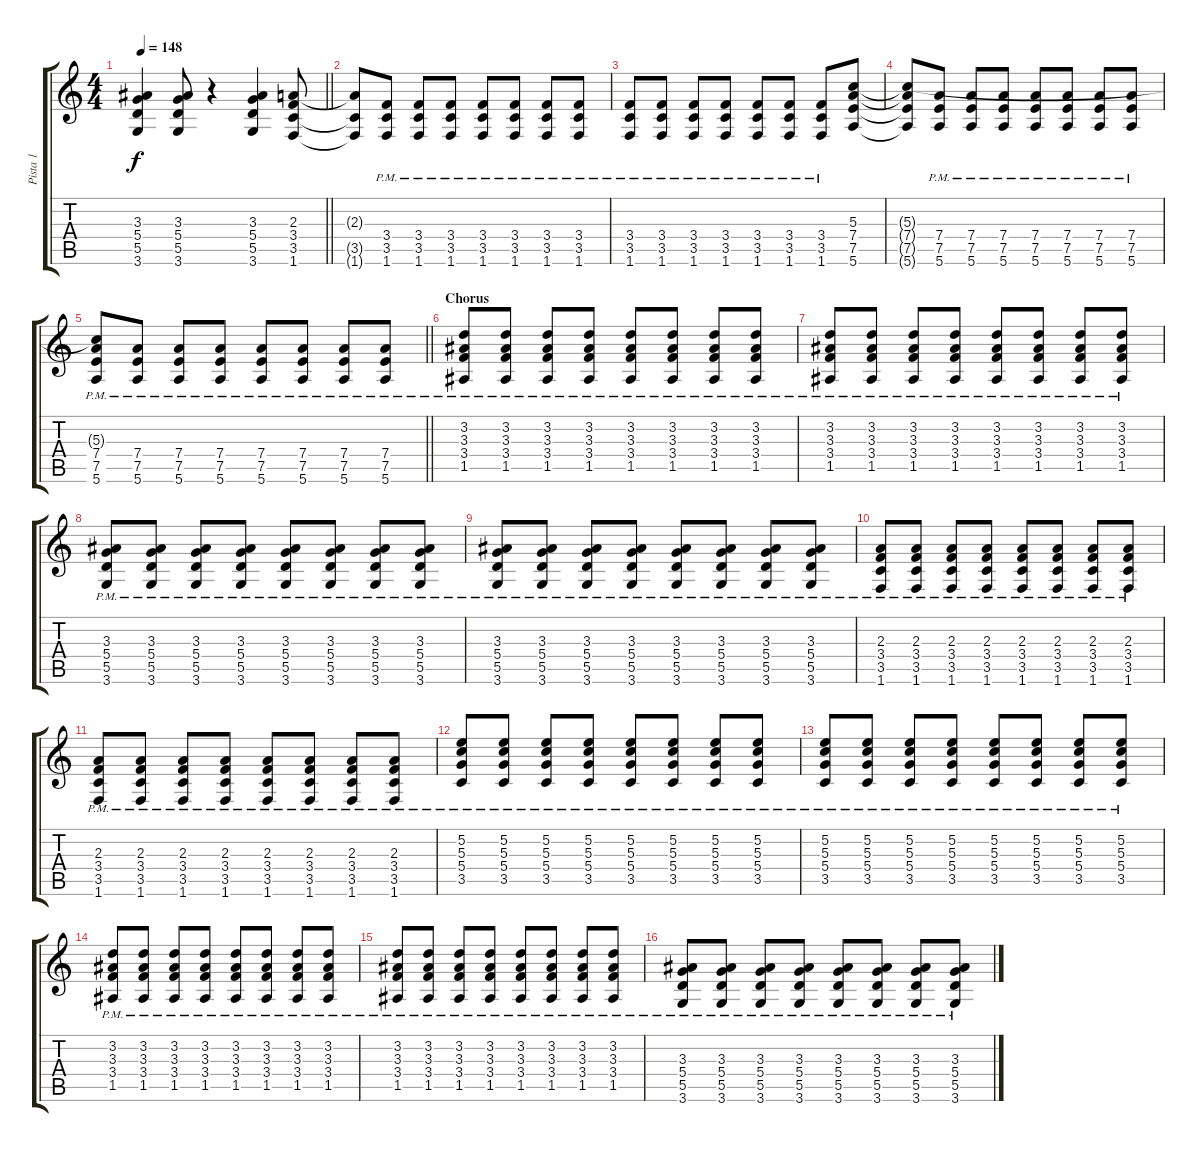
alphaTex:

\track ("Pista 1" "Pista 1") {instrument electricguitarclean}
\staff {score tabs}
\tuning (E4 B3 G3 D3 A2 E2) {hide}
\ts (4 4)
\tempo 148
\clef g2
\barLineRight lightlight
\ks c
(3.3 5.4 5.5 3.6).4{dy f} (3.3 5.4 5.5 3.6).8 r.4 (3.3 5.4 5.5 3.6).4 (2.3 3.4 3.5 1.6).8 |
(2.3{t} 3.5{t} 1.6{t}).8 (3.4{pm} 3.5{pm} 1.6{pm}).8 (3.4{pm} 3.5{pm} 1.6{pm}).8 (3.4{pm} 3.5{pm} 1.6{pm}).8 (3.4{pm} 3.5{pm} 1.6{pm}).8 (3.4{pm} 3.5{pm} 1.6{pm}).8 (3.4{pm} 3.5{pm} 1.6{pm}).8 (3.4{pm} 3.5{pm} 1.6{pm}).8 |
(3.4{pm} 3.5{pm} 1.6{pm}).8 (3.4{pm} 3.5{pm} 1.6{pm}).8 (3.4{pm} 3.5{pm} 1.6{pm}).8 (3.4{pm} 3.5{pm} 1.6{pm}).8 (3.4{pm} 3.5{pm} 1.6{pm}).8 (3.4{pm} 3.5{pm} 1.6{pm}).8 (3.4{pm} 3.5{pm} 1.6{pm}).8 (5.3 7.4 7.5 5.6).8 |
(5.3{t} 7.4{t} 7.5{t} 5.6{t}).8 (7.4{pm} 7.5{pm} 5.6{pm}).8 (7.4{pm} 7.5{pm} 5.6{pm}).8 (7.4{pm} 7.5{pm} 5.6{pm}).8 (7.4{pm} 7.5{pm} 5.6{pm}).8 (7.4{pm} 7.5{pm} 5.6{pm}).8 (7.4{pm} 7.5{pm} 5.6{pm}).8 (7.4{pm} 7.5{pm} 5.6{pm}).8 |
\barLineRight lightlight
(5.3{t} 7.4{pm} 7.5{pm} 5.6{pm}).8 (7.4{pm} 7.5{pm} 5.6{pm}).8 (7.4{pm} 7.5{pm} 5.6{pm}).8 (7.4{pm} 7.5{pm} 5.6{pm}).8 (7.4{pm} 7.5{pm} 5.6{pm}).8 (7.4{pm} 7.5{pm} 5.6{pm}).8 (7.4{pm} 7.5{pm} 5.6{pm}).8 (7.4{pm} 7.5{pm} 5.6{pm}).8 |
\section ("" "Chorus")
(3.2{pm} 3.3{pm} 3.4{pm} 1.5{pm}).8 (3.2{pm} 3.3{pm} 3.4{pm} 1.5{pm}).8 (3.2{pm} 3.3{pm} 3.4{pm} 1.5{pm}).8 (3.2{pm} 3.3{pm} 3.4{pm} 1.5{pm}).8 (3.2{pm} 3.3{pm} 3.4{pm} 1.5{pm}).8 (3.2{pm} 3.3{pm} 3.4{pm} 1.5{pm}).8 (3.2{pm} 3.3{pm} 3.4{pm} 1.5{pm}).8 (3.2{pm} 3.3{pm} 3.4{pm} 1.5{pm}).8 |
(3.2{pm} 3.3{pm} 3.4{pm} 1.5{pm}).8 (3.2{pm} 3.3{pm} 3.4{pm} 1.5{pm}).8 (3.2{pm} 3.3{pm} 3.4{pm} 1.5{pm}).8 (3.2{pm} 3.3{pm} 3.4{pm} 1.5{pm}).8 (3.2{pm} 3.3{pm} 3.4{pm} 1.5{pm}).8 (3.2{pm} 3.3{pm} 3.4{pm} 1.5{pm}).8 (3.2{pm} 3.3{pm} 3.4{pm} 1.5{pm}).8 (3.2{pm} 3.3{pm} 3.4{pm} 1.5{pm}).8 |
(3.3{pm} 5.4{pm} 5.5{pm} 3.6{pm}).8 (3.3{pm} 5.4{pm} 5.5{pm} 3.6{pm}).8 (3.3{pm} 5.4{pm} 5.5{pm} 3.6{pm}).8 (3.3{pm} 5.4{pm} 5.5{pm} 3.6{pm}).8 (3.3{pm} 5.4{pm} 5.5{pm} 3.6{pm}).8 (3.3{pm} 5.4{pm} 5.5{pm} 3.6{pm}).8 (3.3{pm} 5.4{pm} 5.5{pm} 3.6{pm}).8 (3.3{pm} 5.4{pm} 5.5{pm} 3.6{pm}).8 |
(3.3{pm} 5.4{pm} 5.5{pm} 3.6{pm}).8 (3.3{pm} 5.4{pm} 5.5{pm} 3.6{pm}).8 (3.3{pm} 5.4{pm} 5.5{pm} 3.6{pm}).8 (3.3{pm} 5.4{pm} 5.5{pm} 3.6{pm}).8 (3.3{pm} 5.4{pm} 5.5{pm} 3.6{pm}).8 (3.3{pm} 5.4{pm} 5.5{pm} 3.6{pm}).8 (3.3{pm} 5.4{pm} 5.5{pm} 3.6{pm}).8 (3.3{pm} 5.4{pm} 5.5{pm} 3.6{pm}).8 |
(2.3{pm} 3.4{pm} 3.5{pm} 1.6{pm}).8 (2.3{pm} 3.4{pm} 3.5{pm} 1.6{pm}).8 (2.3{pm} 3.4{pm} 3.5{pm} 1.6{pm}).8 (2.3{pm} 3.4{pm} 3.5{pm} 1.6{pm}).8 (2.3{pm} 3.4{pm} 3.5{pm} 1.6{pm}).8 (2.3{pm} 3.4{pm} 3.5{pm} 1.6{pm}).8 (2.3{pm} 3.4{pm} 3.5{pm} 1.6{pm}).8 (2.3{pm} 3.4{pm} 3.5{pm} 1.6{pm}).8 |
(2.3{pm} 3.4{pm} 3.5{pm} 1.6{pm}).8 (2.3{pm} 3.4{pm} 3.5{pm} 1.6{pm}).8 (2.3{pm} 3.4{pm} 3.5{pm} 1.6{pm}).8 (2.3{pm} 3.4{pm} 3.5{pm} 1.6{pm}).8 (2.3{pm} 3.4{pm} 3.5{pm} 1.6{pm}).8 (2.3{pm} 3.4{pm} 3.5{pm} 1.6{pm}).8 (2.3{pm} 3.4{pm} 3.5{pm} 1.6{pm}).8 (2.3{pm} 3.4{pm} 3.5{pm} 1.6{pm}).8 |
(5.2{pm} 5.3{pm} 5.4{pm} 3.5{pm}).8 (5.2{pm} 5.3{pm} 5.4{pm} 3.5{pm}).8 (5.2{pm} 5.3{pm} 5.4{pm} 3.5{pm}).8 (5.2{pm} 5.3{pm} 5.4{pm} 3.5{pm}).8 (5.2{pm} 5.3{pm} 5.4{pm} 3.5{pm}).8 (5.2{pm} 5.3{pm} 5.4{pm} 3.5{pm}).8 (5.2{pm} 5.3{pm} 5.4{pm} 3.5{pm}).8 (5.2{pm} 5.3{pm} 5.4{pm} 3.5{pm}).8 |
(5.2{pm} 5.3{pm} 5.4{pm} 3.5{pm}).8 (5.2{pm} 5.3{pm} 5.4{pm} 3.5{pm}).8 (5.2{pm} 5.3{pm} 5.4{pm} 3.5{pm}).8 (5.2{pm} 5.3{pm} 5.4{pm} 3.5{pm}).8 (5.2{pm} 5.3{pm} 5.4{pm} 3.5{pm}).8 (5.2{pm} 5.3{pm} 5.4{pm} 3.5{pm}).8 (5.2{pm} 5.3{pm} 5.4{pm} 3.5{pm}).8 (5.2{pm} 5.3{pm} 5.4{pm} 3.5{pm}).8 |
(3.2{pm} 3.3{pm} 3.4{pm} 1.5{pm}).8 (3.2{pm} 3.3{pm} 3.4{pm} 1.5{pm}).8 (3.2{pm} 3.3{pm} 3.4{pm} 1.5{pm}).8 (3.2{pm} 3.3{pm} 3.4{pm} 1.5{pm}).8 (3.2{pm} 3.3{pm} 3.4{pm} 1.5{pm}).8 (3.2{pm} 3.3{pm} 3.4{pm} 1.5{pm}).8 (3.2{pm} 3.3{pm} 3.4{pm} 1.5{pm}).8 (3.2{pm} 3.3{pm} 3.4{pm} 1.5{pm}).8 |
(3.2{pm} 3.3{pm} 3.4{pm} 1.5{pm}).8 (3.2{pm} 3.3{pm} 3.4{pm} 1.5{pm}).8 (3.2{pm} 3.3{pm} 3.4{pm} 1.5{pm}).8 (3.2{pm} 3.3{pm} 3.4{pm} 1.5{pm}).8 (3.2{pm} 3.3{pm} 3.4{pm} 1.5{pm}).8 (3.2{pm} 3.3{pm} 3.4{pm} 1.5{pm}).8 (3.2{pm} 3.3{pm} 3.4{pm} 1.5{pm}).8 (3.2{pm} 3.3{pm} 3.4{pm} 1.5{pm}).8 |
(3.3{pm} 5.4{pm} 5.5{pm} 3.6{pm}).8 (3.3{pm} 5.4{pm} 5.5{pm} 3.6{pm}).8 (3.3{pm} 5.4{pm} 5.5{pm} 3.6{pm}).8 (3.3{pm} 5.4{pm} 5.5{pm} 3.6{pm}).8 (3.3{pm} 5.4{pm} 5.5{pm} 3.6{pm}).8 (3.3{pm} 5.4{pm} 5.5{pm} 3.6{pm}).8 (3.3{pm} 5.4{pm} 5.5{pm} 3.6{pm}).8 (3.3{pm} 5.4{pm} 5.5{pm} 3.6{pm}).8
